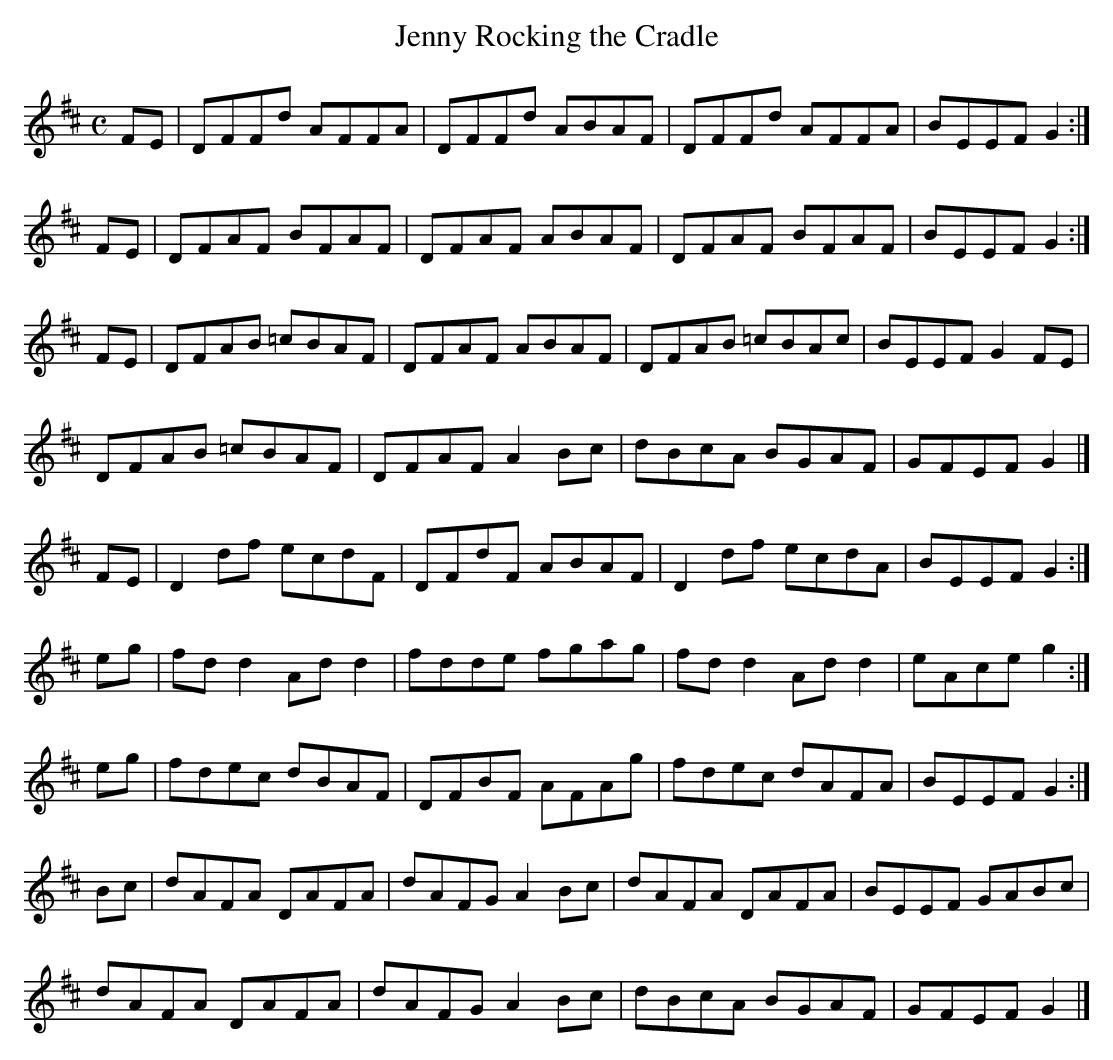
X:1
T:Jenny Rocking the Cradle
M:C
L:1/8
K:D Major
FE|DFFd AFFA|DFFd ABAF|DFFd AFFA|BEEF G2:|!
FE|DFAF BFAF|DFAF ABAF|DFAF BFAF|BEEF G2:|!
FE|DFAB =cBAF|DFAF ABAF|DFAB =cBAc|BEEF G2FE|!
DFAB =cBAF|DFAF A2Bc|dBcA BGAF|GFEF G2|]!
FE|D2df ecdF|DFdF ABAF|D2df ecdA|BEEF G2:|!
eg|fdd2 Add2|fdde fgag|fdd2 Add2|eAce g2:|!
eg|fdec dBAF|DFBF AFAg|fdec dAFA|BEEF G2:|!
Bc|dAFA DAFA|dAFG A2Bc|dAFA DAFA|BEEF GABc|!
dAFA DAFA|dAFG A2Bc|dBcA BGAF|GFEF G2|]!
